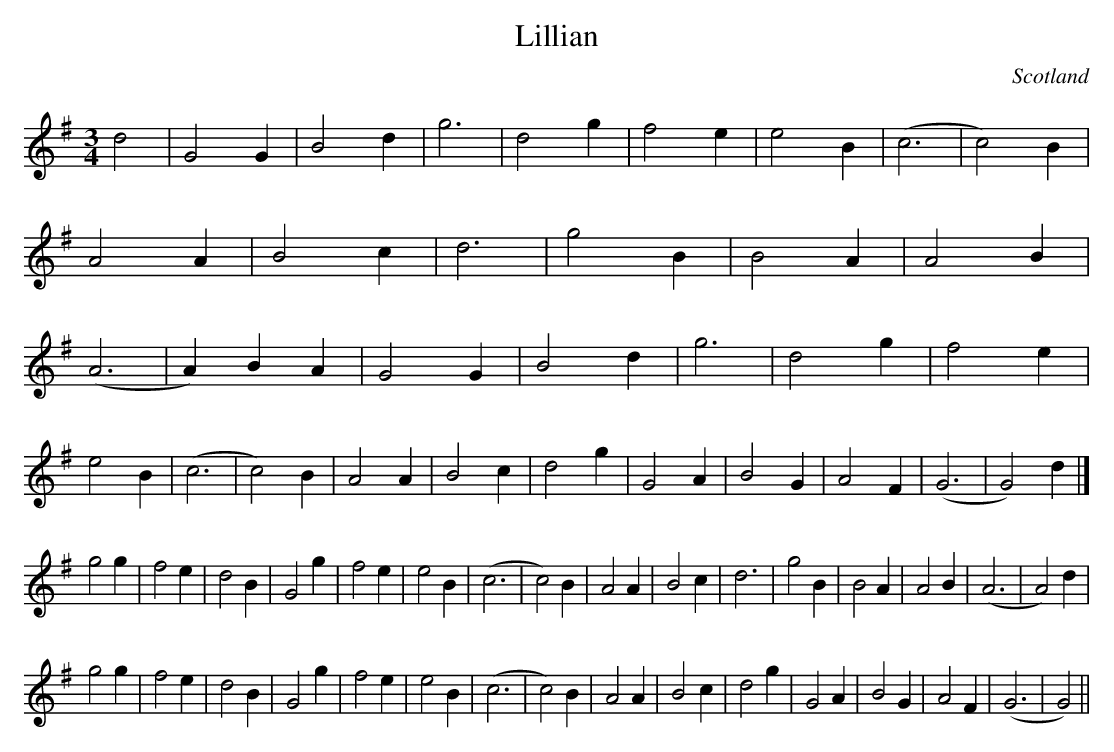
X:1
T:Lillian
O:Scotland
M:3/4
L:1/4
K:G
d2|\
G2 G|B2 d|g3 |d2 g|f2 e|e2 B|(c3 |c2) B|\
A2 A|B2 c|d3 |g2 B|B2 A|A2 B|(A3 |A) BA|\
G2 G|B2 d|g3 |d2 g|f2 e|e2 B|(c3 |c2) B|\
A2 A|B2 c|d2 g|G2 A|B2G|A2 F|(G3 |G2) d|]
\
g2 g|f2 e|d2 B|G2 g|f2 e|e2 B|(c3 |c2) B|\
A2 A|B2 c|d3  |g2 B|B2 A|A2 B|(A3 |A2) d|
g2 g|f2 e|d2 B|G2 g|f2 e|e2 B|(c3 |c2) B|\
A2 A|B2 c|d2 g|G2 A|B2 G|A2 F|(G3 |G2) ||
